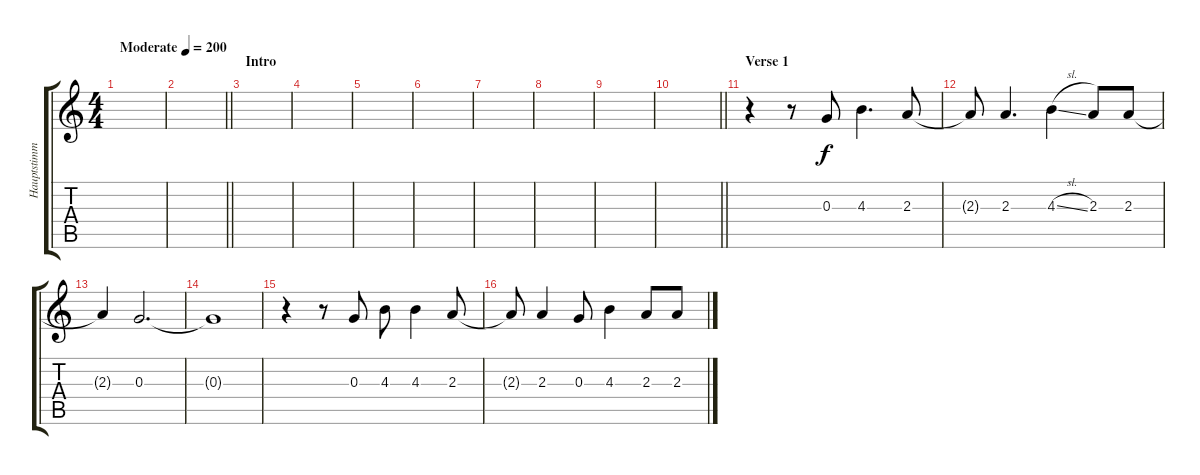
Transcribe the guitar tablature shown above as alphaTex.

\track ("Hauptstimme" "Hauptstimm") {instrument overdrivenguitar}
\staff {score tabs}
\tuning (E4 B3 G3 D3 A2 E2) {hide}
\ts (4 4)
\tempo (200 "Moderate")
\clef g2
\ks c
|
\barLineRight lightlight
|
\section ("" "Intro")
|
|
|
|
|
|
|
\barLineRight lightlight
|
\section ("" "Verse 1")
r.4 r.8 0.3.8 4.3.4{d} 2.3.8 |
2.3{t}.8 2.3.4{d} 4.3{sl}.4 2.3.8 2.3.8 |
2.3{t}.4 0.3.2{d} |
0.3{t}.1 |
r.4 r.8 0.3.8 4.3.8 4.3.4 2.3.8 |
2.3{t}.8 2.3.4 0.3.8 4.3.4 2.3.8 2.3.8
